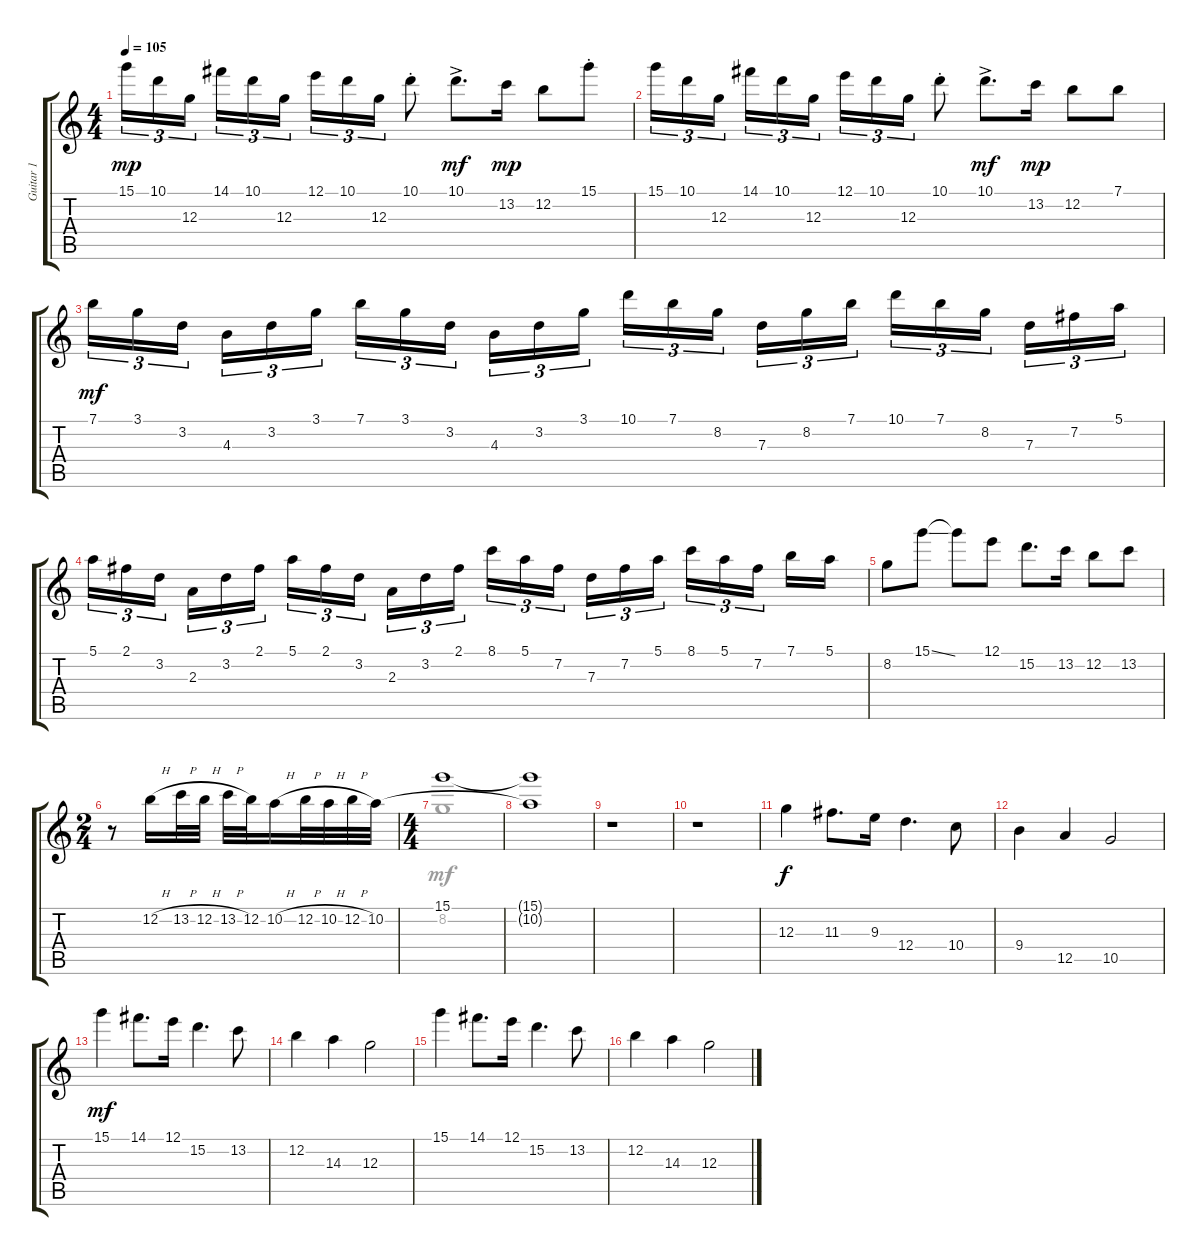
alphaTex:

\track ("Guitar 1" "Guitar 1") {instrument overdrivenguitar}
\staff {score tabs}
\tuning (E4 B3 G3 D3 A2 E2) {hide}
\voice
\ts (4 4)
\tempo 105
\clef g2
\ks c
15.1.16{tu (3 2) dy mp} 10.1.16{tu (3 2)} 12.3.16{tu (3 2)} 14.1.16{tu (3 2)} 10.1.16{tu (3 2)} 12.3.16{tu (3 2)} 12.1.16{tu (3 2)} 10.1.16{tu (3 2)} 12.3.16{tu (3 2)} 10.1{st}.8 10.1{ac}.8{d dy mf} 13.2.16{dy mp} 12.2.8 15.1{st}.8 |
15.1.16{tu (3 2)} 10.1.16{tu (3 2)} 12.3.16{tu (3 2)} 14.1.16{tu (3 2)} 10.1.16{tu (3 2)} 12.3.16{tu (3 2)} 12.1.16{tu (3 2)} 10.1.16{tu (3 2)} 12.3.16{tu (3 2)} 10.1{st}.8 10.1{ac}.8{d dy mf} 13.2.16{dy mp} 12.2.8 7.1.8 |
7.1.16{tu (3 2) dy mf} 3.1.16{tu (3 2)} 3.2.16{tu (3 2)} 4.3.16{tu (3 2)} 3.2.16{tu (3 2)} 3.1.16{tu (3 2)} 7.1.16{tu (3 2)} 3.1.16{tu (3 2)} 3.2.16{tu (3 2)} 4.3.16{tu (3 2)} 3.2.16{tu (3 2)} 3.1.16{tu (3 2)} 10.1.16{tu (3 2)} 7.1.16{tu (3 2)} 8.2.16{tu (3 2)} 7.3.16{tu (3 2)} 8.2.16{tu (3 2)} 7.1.16{tu (3 2)} 10.1.16{tu (3 2)} 7.1.16{tu (3 2)} 8.2.16{tu (3 2)} 7.3.16{tu (3 2)} 7.2.16{tu (3 2)} 5.1.16{tu (3 2)} |
5.1.16{tu (3 2)} 2.1.16{tu (3 2)} 3.2.16{tu (3 2)} 2.3.16{tu (3 2)} 3.2.16{tu (3 2)} 2.1.16{tu (3 2)} 5.1.16{tu (3 2)} 2.1.16{tu (3 2)} 3.2.16{tu (3 2)} 2.3.16{tu (3 2)} 3.2.16{tu (3 2)} 2.1.16{tu (3 2)} 8.1.16{tu (3 2)} 5.1.16{tu (3 2)} 7.2.16{tu (3 2)} 7.3.16{tu (3 2)} 7.2.16{tu (3 2)} 5.1.16{tu (3 2)} 8.1.16{tu (3 2)} 5.1.16{tu (3 2)} 7.2.16{tu (3 2)} 7.1.16 5.1.16 |
8.2.8 15.1{ss}.8 15.1{t}.8 12.1.8 15.2.8{d} 13.2.16 12.2.8 13.2.8 |
\ts (2 4)
r.8 12.2{h}.16 13.2{h}.32 12.2{h}.32 13.2{h}.32 12.2.32 10.2{h}.16 12.2{h}.32 10.2{h}.32 12.2{h}.32 10.2.32 |
\ts (4 4)
15.1.1 |
(15.1{t} 10.2{t}).1 |
r.1 |
r.1 |
12.3.4{dy f} 11.3.8{d} 9.3.16 12.4.4{d} 10.4.8 |
9.4.4 12.5.4 10.5.2 |
15.1.4{dy mf} 14.1.8{d} 12.1.16 15.2.4{d} 13.2.8 |
12.2.4 14.3.4 12.3.2 |
15.1.4 14.1.8{d} 12.1.16 15.2.4{d} 13.2.8 |
12.2.4 14.3.4 12.3.2
\voice
\clef g2
\ottava regular
\simile none
\ks c
|
|
|
|
|
|
8.2.1{dy mf} |
|
|
|
|
|
|
|
|
